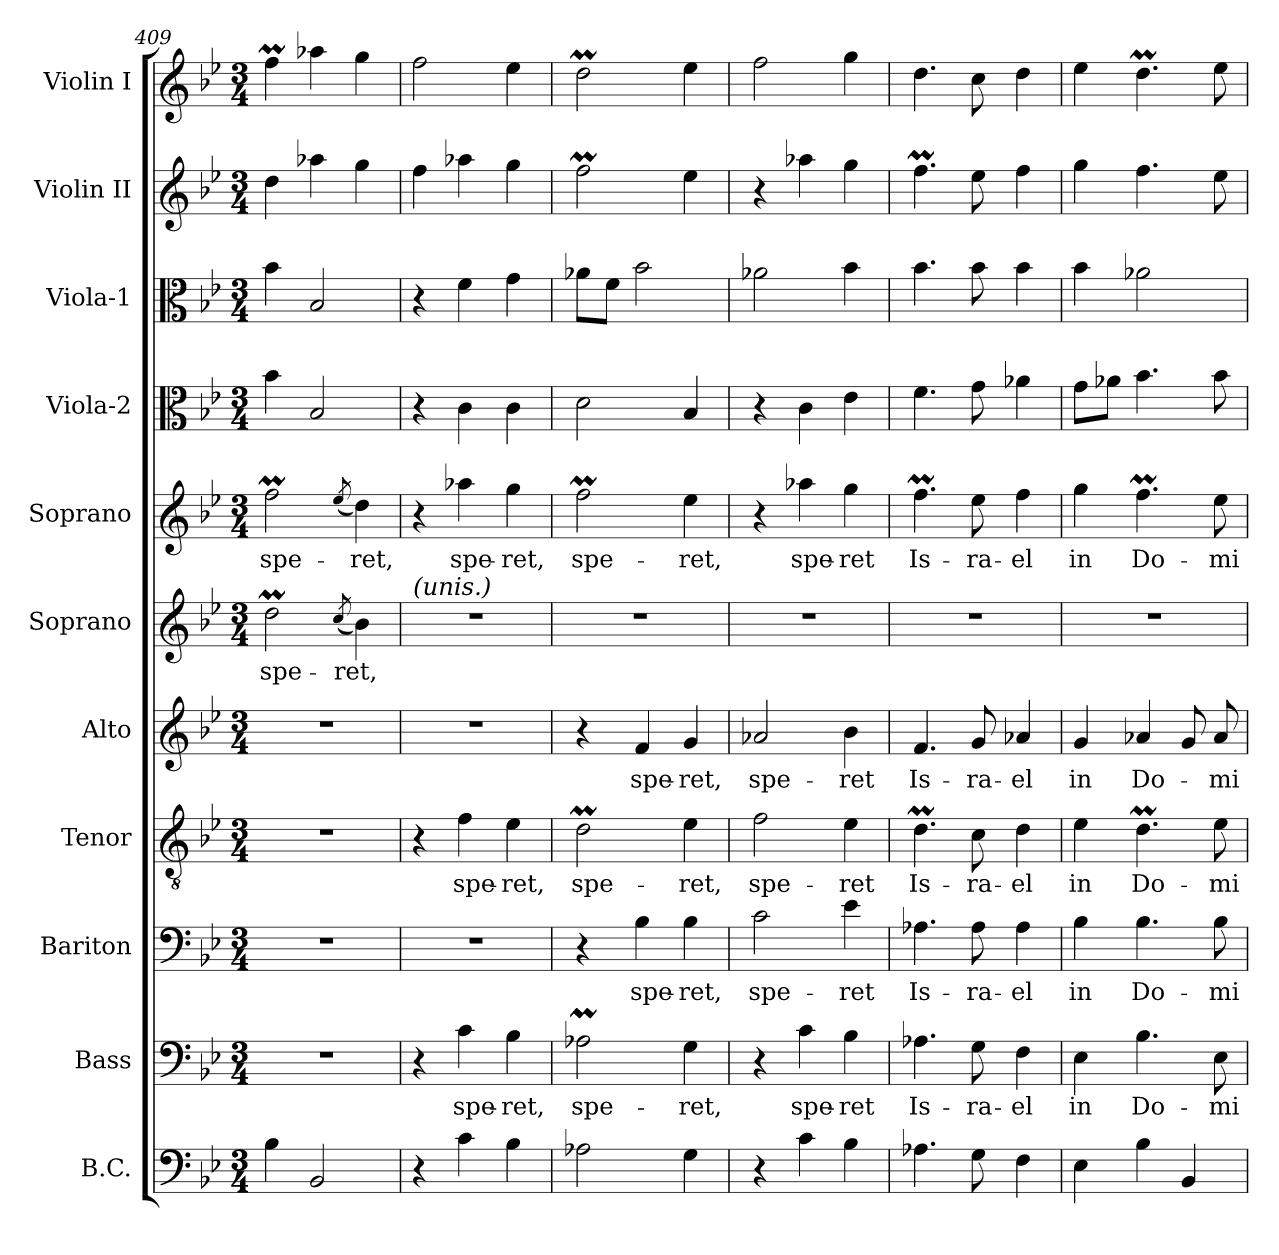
**kern	**kern	**text	**kern	**text	**kern	**text	**kern	**text	**kern	**text	**kern	**text	**kern	**kern	**kern	**kern
*part11	*part10	*part10	*part9	*part9	*part8	*part8	*part7	*part7	*part6	*part6	*part5	*part5	*part4	*part3	*part2	*part1
*staff11	*staff10	*staff10	*staff9	*staff9	*staff8	*staff8	*staff7	*staff7	*staff6	*staff6	*staff5	*staff5	*staff4	*staff3	*staff2	*staff1
*I"B.C.	*I"Bass	*	*I"Bariton	*	*I"Tenor	*	*I"Alto	*	*I"Soprano	*	*I"Soprano	*	*I"Viola-2	*I"Viola-1	*I"Violin II	*I"Violin I
*I'BC	*I'B	*	*I'Br	*	*I'T	*	*I'A	*	*I'S-2	*	*I'S-1	*	*I'Va-2	*I'Va-1	*I'V-2	*I'V-1
*clefF4	*clefF4	*	*clefF4	*	*clefGv2	*	*clefG2	*	*clefG2	*	*clefG2	*	*clefC3	*clefC3	*clefG2	*clefG2
*k[b-e-]	*k[b-e-]	*	*k[b-e-]	*	*k[b-e-]	*	*k[b-e-]	*	*k[b-e-]	*	*k[b-e-]	*	*k[b-e-]	*k[b-e-]	*k[b-e-]	*k[b-e-]
*B-:	*B-:	*	*B-:	*	*B-:	*	*B-:	*	*B-:	*	*B-:	*	*B-:	*B-:	*B-:	*B-:
*M3/4	*M3/4	*	*M3/4	*	*M3/4	*	*M3/4	*	*M3/4	*	*M3/4	*	*M3/4	*M3/4	*M3/4	*M3/4
=409	=409	=409	=409	=409	=409	=409	=409	=409	=409	=409	=409	=409	=409	=409	=409	=409
!	!	!	!	!	!	!	!	!	!	!LO:LY:b	!	!LO:LY:b	!	!	!	!
4B-\	2.r	.	2.r	.	2.r	.	2.r	.	2ddm\	spe-	2ffM\	spe-	4b-\	4b-\	4dd\	4ffM\
2BB-/	.	.	.	.	.	.	.	.	.	.	.	.	2B-/	2B-/	4aa-X\	4aa-X\
.	.	.	.	.	.	.	.	.	(<8qcc/	.	(<8qee-/	.	.	.	.	.
!	!	!	!	!	!	!	!	!	!	!LO:LY:b	!	!LO:LY:b	!	!	!	!
.	.	.	.	.	.	.	.	.	4b-\)	-ret,	4dd\)	-ret,	.	.	4gg\	4gg\
=410	=410	=410	=410	=410	=410	=410	=410	=410	=410	=410	=410	=410	=410	=410	=410	=410
!	!	!	!	!	!	!	!	!	!LO:TX:a:i:t=(unis.)	!	!	!	!	!	!	!
4r	4r	.	2.r	.	4r	.	2.r	.	2.r	.	4r	.	4r	4r	4ff\	2ff\
!	!	!LO:LY:b	!	!	!	!LO:LY:b	!	!	!	!	!	!LO:LY:b	!	!	!	!
4c\	4c\	spe-	.	.	4f\	spe-	.	.	.	.	4aa-X\	spe-	4c\	4f\	4aa-X\	.
!	!	!LO:LY:b	!	!	!	!LO:LY:b	!	!	!	!	!	!LO:LY:b	!	!	!	!
4B-\	4B-\	-ret,	.	.	4e-\	-ret,	.	.	.	.	4gg\	-ret,	4c\	4g\	4gg\	4ee-\
=411	=411	=411	=411	=411	=411	=411	=411	=411	=411	=411	=411	=411	=411	=411	=411	=411
!	!	!LO:LY:b	!	!	!	!LO:LY:b	!	!	!	!	!	!LO:LY:b	!	!	!	!
2A-X\	2A-XM\	spe-	4r	.	2dm\	spe-	4r	.	2.r	.	2ffM\	spe-	2d\	8a-X\L	2ffM\	2ddm\
.	.	.	.	.	.	.	.	.	.	.	.	.	.	8f\J	.	.
!	!	!	!	!LO:LY:b	!	!	!	!LO:LY:b	!	!	!	!	!	!	!	!
.	.	.	4B-\	spe-	.	.	4f/	spe-	.	.	.	.	.	2b-\	.	.
!	!	!LO:LY:b	!	!LO:LY:b	!	!LO:LY:b	!	!LO:LY:b	!	!	!	!LO:LY:b	!	!	!	!
4G\	4G\	-ret,	4B-\	-ret,	4e-\	-ret,	4g/	-ret,	.	.	4ee-\	-ret,	4B-/	.	4ee-\	4ee-\
=412	=412	=412	=412	=412	=412	=412	=412	=412	=412	=412	=412	=412	=412	=412	=412	=412
!	!	!	!	!LO:LY:b	!	!LO:LY:b	!	!LO:LY:b	!	!	!	!	!	!	!	!
4r	4r	.	2c\	spe-	2f\	spe-	2a-X/	spe-	2.r	.	4r	.	4r	2a-X\	4r	2ff\
!	!	!LO:LY:b	!	!	!	!	!	!	!	!	!	!LO:LY:b	!	!	!	!
4c\	4c\	spe-	.	.	.	.	.	.	.	.	4aa-X\	spe-	4c\	.	4aa-X\	.
!	!	!LO:LY:b	!	!LO:LY:b	!	!LO:LY:b	!	!LO:LY:b	!	!	!	!LO:LY:b	!	!	!	!
4B-\	4B-\	-ret	4e-\	-ret	4e-\	-ret	4b-\	-ret	.	.	4gg\	-ret	4e-\	4b-\	4gg\	4gg\
!!LO:PB:g=z
=413	=413	=413	=413	=413	=413	=413	=413	=413	=413	=413	=413	=413	=413	=413	=413	=413
!	!	!LO:LY:b	!	!LO:LY:b	!	!LO:LY:b	!	!LO:LY:b	!	!	!	!LO:LY:b	!	!	!	!
4.A-X\	4.A-X\	Is-	4.A-X\	Is-	4.dm\	Is-	4.f/	Is-	2.r	.	4.ffM\	Is-	4.f\	4.b-\	4.ffM\	4.dd\
!	!	!LO:LY:b	!	!LO:LY:b	!	!LO:LY:b	!	!LO:LY:b	!	!	!	!LO:LY:b	!	!	!	!
8G\	8G\	-ra-	8A-\	-ra-	8c\	-ra-	8g/	-ra-	.	.	8ee-\	-ra-	8g\	8b-\	8ee-\	8cc\
!	!	!LO:LY:b	!	!LO:LY:b	!	!LO:LY:b	!	!LO:LY:b	!	!	!	!LO:LY:b	!	!	!	!
4F\	4F\	-el	4A-\	-el	4d\	-el	4a-X/	-el	.	.	4ff\	-el	4a-X\	4b-\	4ff\	4dd\
=414	=414	=414	=414	=414	=414	=414	=414	=414	=414	=414	=414	=414	=414	=414	=414	=414
!	!	!LO:LY:b	!	!LO:LY:b	!	!LO:LY:b	!	!LO:LY:b	!	!	!	!LO:LY:b	!	!	!	!
4E-\	4E-\	in	4B-\	in	4e-\	in	4g/	in	2.r	.	4gg\	in	8g\L	4b-\	4gg\	4ee-\
.	.	.	.	.	.	.	.	.	.	.	.	.	8a-X\J	.	.	.
!	!	!LO:LY:b	!	!LO:LY:b	!	!LO:LY:b	!	!LO:LY:b	!	!	!	!LO:LY:b	!	!	!	!
4B-\	4.B-\	Do-	4.B-\	Do-	4.dm\	Do-	4a-X/	Do-	.	.	4.ffM\	Do-	4.b-\	2a-X\	4.ff\	4.ddm\
4BB-/	.	.	.	.	.	.	8g/	.	.	.	.	.	.	.	.	.
!	!	!LO:LY:b	!	!LO:LY:b	!	!LO:LY:b	!	!LO:LY:b	!	!	!	!LO:LY:b	!	!	!	!
.	8E-\	-mi-	8B-\	-mi-	8e-\	-mi-	8a-/	-mi-	.	.	8ee-\	-mi-	8b-\	.	8ee-\	8ee-\
=	=	=	=	=	=	=	=	=	=	=	=	=	=	=	=	=
*-	*-	*-	*-	*-	*-	*-	*-	*-	*-	*-	*-	*-	*-	*-	*-	*-
